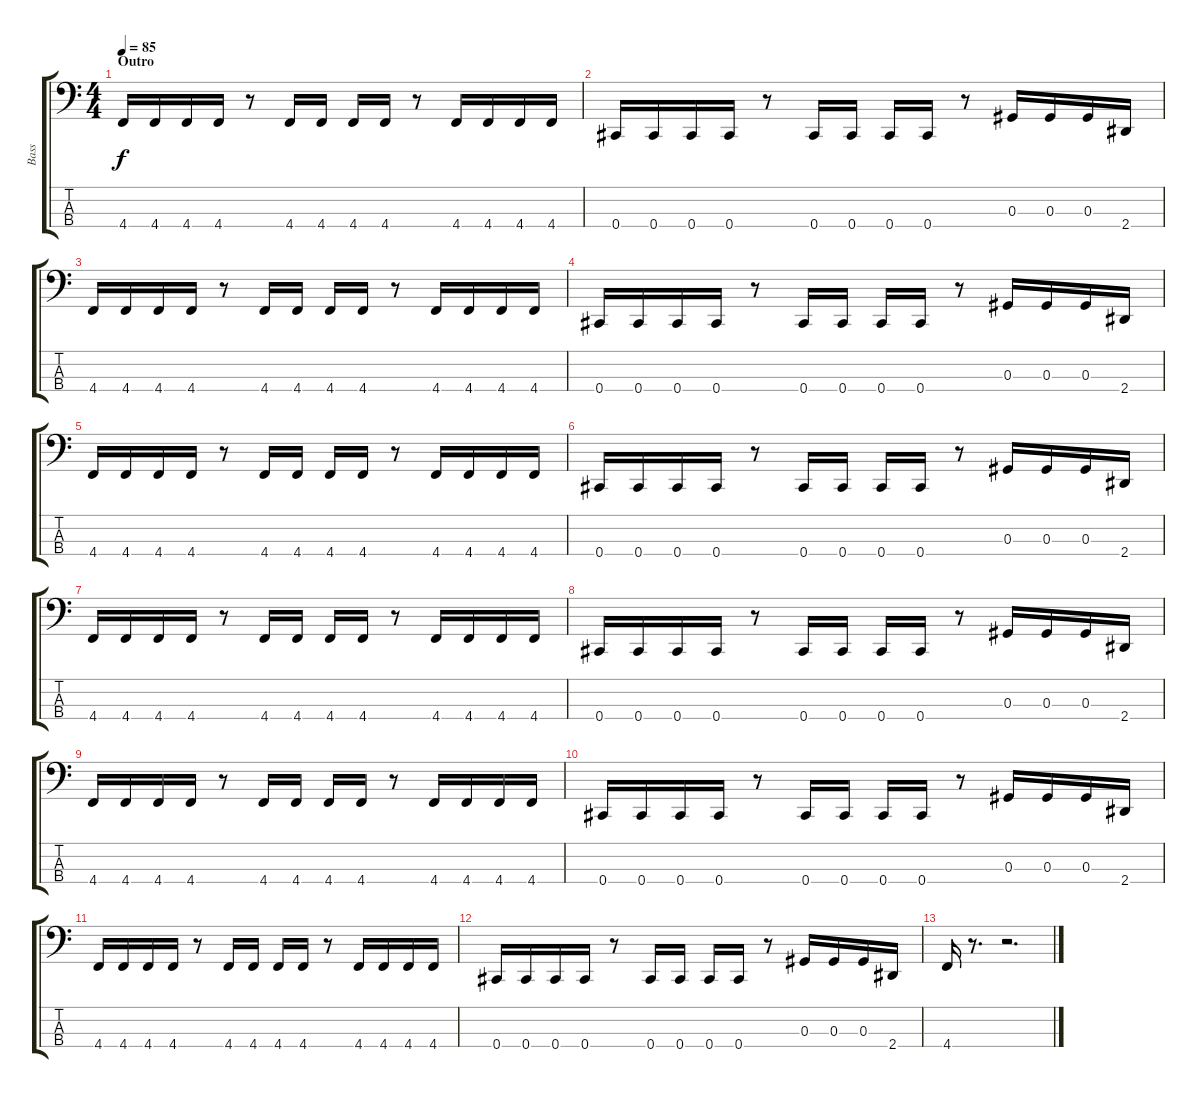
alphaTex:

\track ("Bass" "Bass") {instrument electricbassfinger}
\staff {score tabs}
\tuning (Gb2 Db2 Ab1 Db1) {hide}
\ts (4 4)
\section ("" "Outro")
\tempo 85
\clef f4
\ks c
4.4.16{dy f} 4.4.16 4.4.16 4.4.16 r.8 4.4.16 4.4.16 4.4.16 4.4.16 r.8 4.4.16 4.4.16 4.4.16 4.4.16 |
0.4.16 0.4.16 0.4.16 0.4.16 r.8 0.4.16 0.4.16 0.4.16 0.4.16 r.8 0.3.16 0.3.16 0.3.16 2.4.16 |
4.4.16 4.4.16 4.4.16 4.4.16 r.8 4.4.16 4.4.16 4.4.16 4.4.16 r.8 4.4.16 4.4.16 4.4.16 4.4.16 |
0.4.16 0.4.16 0.4.16 0.4.16 r.8 0.4.16 0.4.16 0.4.16 0.4.16 r.8 0.3.16 0.3.16 0.3.16 2.4.16 |
4.4.16{volume 9} 4.4.16 4.4.16 4.4.16 r.8 4.4.16 4.4.16 4.4.16 4.4.16 r.8 4.4.16 4.4.16 4.4.16 4.4.16 |
0.4.16 0.4.16 0.4.16 0.4.16 r.8 0.4.16 0.4.16 0.4.16 0.4.16 r.8 0.3.16 0.3.16 0.3.16 2.4.16 |
4.4.16{volume 6} 4.4.16 4.4.16 4.4.16 r.8 4.4.16 4.4.16 4.4.16 4.4.16 r.8 4.4.16 4.4.16 4.4.16 4.4.16 |
0.4.16 0.4.16 0.4.16 0.4.16 r.8 0.4.16 0.4.16 0.4.16 0.4.16 r.8 0.3.16 0.3.16 0.3.16 2.4.16 |
4.4.16{volume 3} 4.4.16 4.4.16 4.4.16 r.8 4.4.16 4.4.16 4.4.16 4.4.16 r.8 4.4.16 4.4.16 4.4.16 4.4.16 |
0.4.16 0.4.16 0.4.16 0.4.16 r.8 0.4.16 0.4.16 0.4.16 0.4.16 r.8 0.3.16 0.3.16 0.3.16 2.4.16 |
4.4.16{volume 1} 4.4.16 4.4.16 4.4.16 r.8 4.4.16 4.4.16 4.4.16 4.4.16 r.8 4.4.16 4.4.16 4.4.16 4.4.16 |
0.4.16 0.4.16 0.4.16 0.4.16 r.8 0.4.16 0.4.16 0.4.16 0.4.16 r.8 0.3.16 0.3.16 0.3.16 2.4.16 |
4.4.16 r.8{d} r.2{d}
